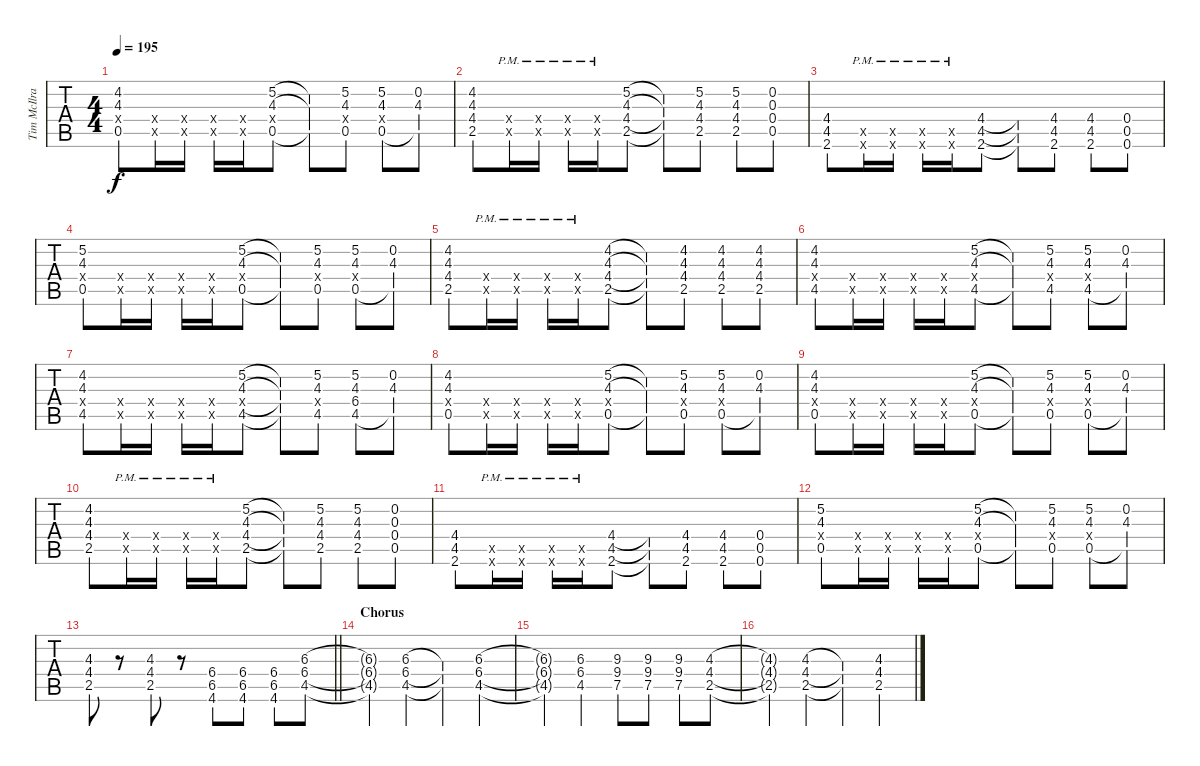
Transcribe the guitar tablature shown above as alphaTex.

\track ("Tim McIlrath - Guitar One" "Tim McIlra") {instrument distortionguitar}
\staff {tabs}
\tuning (Eb4 Bb3 Gb3 Db3 Ab2 Eb2) {hide}
\ts (4 4)
\tempo 195
\clef g2
\ks c
(4.2 4.3 4.4{x} 0.5).8{dy f} (0.4{x} 0.5{x}).16 (0.4{x} 0.5{x}).16 (0.4{x} 0.5{x}).16 (0.4{x} 0.5{x}).16 (5.2 4.3 0.4{x} 0.5).8 (5.2{t} 4.3{t} 0.5{t}).8 (5.2 4.3 0.4{x} 0.5).8 (5.2 4.3 0.4{x} 0.5).8 (0.2 4.3 0.5{t}).8 |
(4.2 4.3 4.4 2.5).8 (4.4{pm x} 2.5{pm x}).16 (4.4{pm x} 2.5{pm x}).16 (4.4{pm x} 2.5{pm x}).16 (4.4{pm x} 2.5{pm x}).16 (5.2 4.3 4.4 2.5).8 (5.2{t} 4.3{t} 4.4{t} 2.5{t}).8 (5.2 4.3 4.4 2.5).8 (5.2 4.3 4.4 2.5).8 (0.2 0.3 0.4 0.5).8 |
(4.4 4.5 2.6).8 (4.5{pm x} 2.6{pm x}).16 (4.5{pm x} 2.6{pm x}).16 (4.5{pm x} 2.6{pm x}).16 (4.5{pm x} 2.6{pm x}).16 (4.4 4.5 2.6).8 (4.4{t} 4.5{t} 2.6{t}).8 (4.4 4.5 2.6).8 (4.4 4.5 2.6).8 (0.4 0.5 0.6).8 |
(5.2 4.3 4.4{x} 0.5).8 (0.4{x} 0.5{x}).16 (0.4{x} 0.5{x}).16 (0.4{x} 0.5{x}).16 (0.4{x} 0.5{x}).16 (5.2 4.3 0.4{x} 0.5).8 (5.2{t} 4.3{t} 0.5{t}).8 (5.2 4.3 0.4{x} 0.5).8 (5.2 4.3 0.4{x} 0.5).8 (0.2 4.3 0.5{t}).8 |
(4.2 4.3 4.4 2.5).8 (4.4{pm x} 2.5{pm x}).16 (4.4{pm x} 2.5{pm x}).16 (4.4{pm x} 2.5{pm x}).16 (4.4{pm x} 2.5{pm x}).16 (4.2 4.3 4.4 2.5).8 (4.2{t} 4.3{t} 4.4{t} 2.5{t}).8 (4.2 4.3 4.4 2.5).8 (4.2 4.3 4.4 2.5).8 (4.2 4.3 4.4 2.5).8 |
(4.2 4.3 4.4{x} 4.5).8 (6.4{x} 4.5{x}).16 (6.4{x} 4.5{x}).16 (6.4{x} 4.5{x}).16 (6.4{x} 4.5{x}).16 (5.2 4.3 6.4{x} 4.5).8 (5.2{t} 4.3{t} 4.5{t}).8 (5.2 4.3 6.4{x} 4.5).8 (5.2 4.3 6.4{x} 4.5).8 (0.2 4.3 4.5{t}).8 |
(4.2 4.3 4.4{x} 4.5).8 (6.4{x} 4.5{x}).16 (6.4{x} 4.5{x}).16 (6.4{x} 4.5{x}).16 (6.4{x} 4.5{x}).16 (5.2 4.3 6.4{x} 4.5).8 (5.2{t} 4.3{t} 6.4{t} 4.5{t}).8 (5.2 4.3 6.4{x} 4.5).8 (5.2 4.3 6.4 4.5).8 (0.2 4.3 4.5{t}).8 |
(4.2 4.3 4.4{x} 0.5).8 (0.4{x} 0.5{x}).16 (0.4{x} 0.5{x}).16 (0.4{x} 0.5{x}).16 (0.4{x} 0.5{x}).16 (5.2 4.3 0.4{x} 0.5).8 (5.2{t} 4.3{t} 0.5{t}).8 (5.2 4.3 0.4{x} 0.5).8 (5.2 4.3 0.4{x} 0.5).8 (0.2 4.3 0.5{t}).8 |
(4.2 4.3 4.4{x} 0.5).8 (0.4{x} 0.5{x}).16 (0.4{x} 0.5{x}).16 (0.4{x} 0.5{x}).16 (0.4{x} 0.5{x}).16 (5.2 4.3 0.4{x} 0.5).8 (5.2{t} 4.3{t} 0.5{t}).8 (5.2 4.3 0.4{x} 0.5).8 (5.2 4.3 0.4{x} 0.5).8 (0.2 4.3 0.5{t}).8 |
(4.2 4.3 4.4 2.5).8 (4.4{pm x} 2.5{pm x}).16 (4.4{pm x} 2.5{pm x}).16 (4.4{pm x} 2.5{pm x}).16 (4.4{pm x} 2.5{pm x}).16 (5.2 4.3 4.4 2.5).8 (5.2{t} 4.3{t} 4.4{t} 2.5{t}).8 (5.2 4.3 4.4 2.5).8 (5.2 4.3 4.4 2.5).8 (0.2 0.3 0.4 0.5).8 |
(4.4 4.5 2.6).8 (4.5{pm x} 2.6{pm x}).16 (4.5{pm x} 2.6{pm x}).16 (4.5{pm x} 2.6{pm x}).16 (4.5{pm x} 2.6{pm x}).16 (4.4 4.5 2.6).8 (4.4{t} 4.5{t} 2.6{t}).8 (4.4 4.5 2.6).8 (4.4 4.5 2.6).8 (0.4 0.5 0.6).8 |
(5.2 4.3 4.4{x} 0.5).8 (0.4{x} 0.5{x}).16 (0.4{x} 0.5{x}).16 (0.4{x} 0.5{x}).16 (0.4{x} 0.5{x}).16 (5.2 4.3 0.4{x} 0.5).8 (5.2{t} 4.3{t} 0.5{t}).8 (5.2 4.3 0.4{x} 0.5).8 (5.2 4.3 0.4{x} 0.5).8 (0.2 4.3 0.5{t}).8 |
\barLineRight lightlight
(4.3 4.4 2.5).8 r.8 (4.3 4.4 2.5).8 r.8 (6.4 6.5 4.6).8 (6.4 6.5 4.6).8 (6.4 6.5 4.6).8 (6.3 6.4 4.5).8 |
\section ("" "Chorus")
(6.3{t} 6.4{t} 4.5{t}).4 (6.3 6.4 4.5).4 (6.3{t} 6.4{t} 4.5{t}).4 (6.3 6.4 4.5).4 |
(6.3{t} 6.4{t} 4.5{t}).4 (6.3 6.4 4.5).4 (9.3 9.4 7.5).8 (9.3 9.4 7.5).8 (9.3 9.4 7.5).8 (4.3 4.4 2.5).8 |
(4.3{t} 4.4{t} 2.5{t}).4 (4.3 4.4 2.5).4 (4.3{t} 4.4{t} 2.5{t}).4 (4.3 4.4 2.5).4
